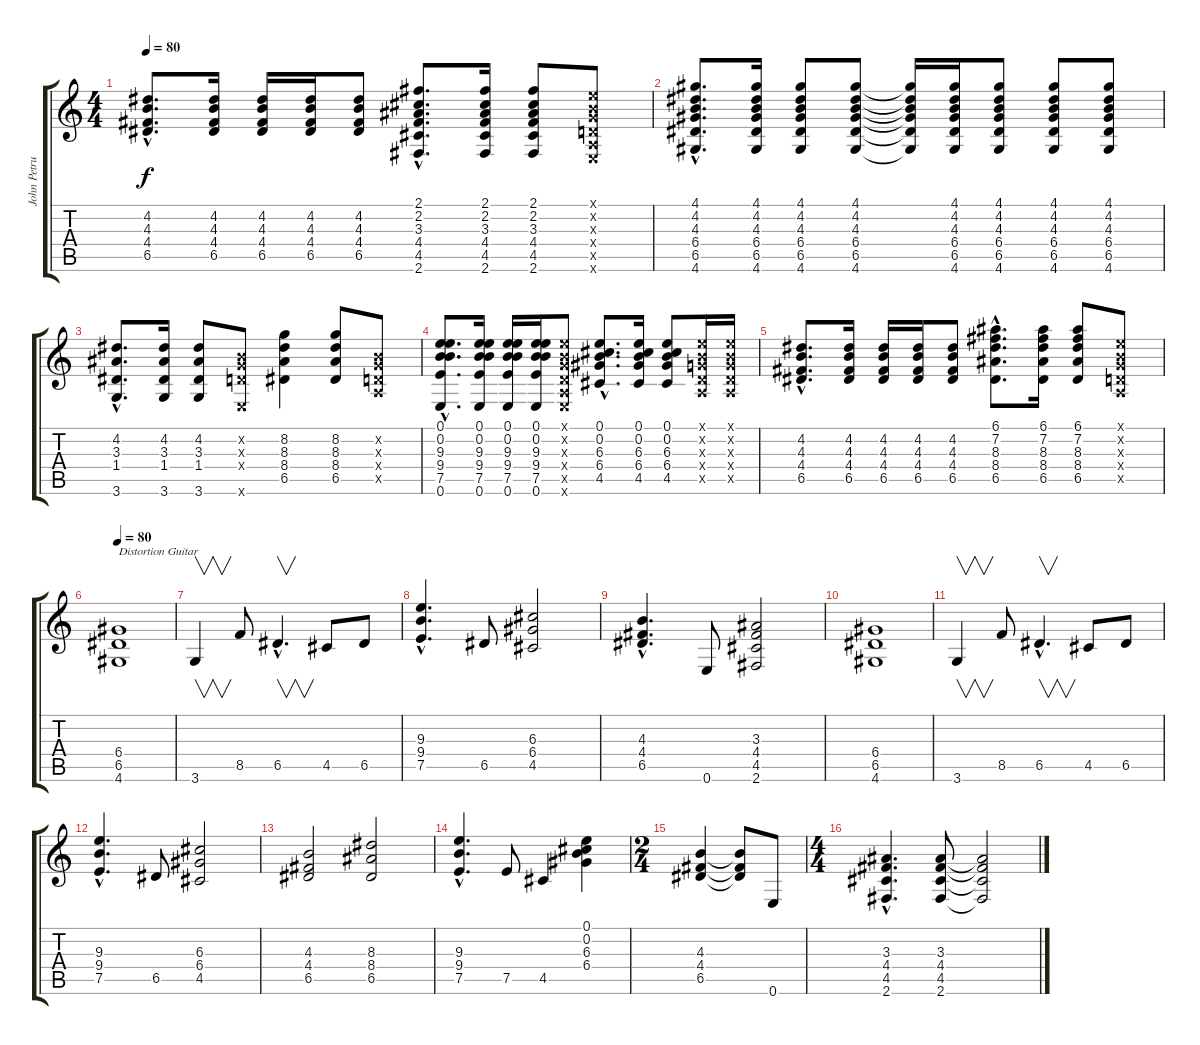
\track ("John Petrucci - 6 Strings Guitar" "John Petru") {instrument acousticguitarsteel}
\staff {score tabs}
\tuning (E4 B3 G3 D3 A2 E2) {hide}
\ts (4 4)
\tempo 80
\clef g2
\ks c
(4.2{hac} 4.3{hac} 4.4{hac} 6.5{hac}).8{d dy f} (4.2 4.3 4.4 6.5).16 (4.2 4.3 4.4 6.5).16 (4.2 4.3 4.4 6.5).16 (4.2 4.3 4.4 6.5).8 (2.1{hac} 2.2{hac} 3.3{hac} 4.4{hac} 4.5{hac} 2.6{hac}).8{d} (2.1 2.2 3.3 4.4 4.5 2.6).16 (2.1 2.2 3.3 4.4 4.5 2.6).8 (0.1{x} 0.2{x} 0.3{x} 0.4{x} 0.5{x} 0.6{x}).8 |
(4.1{hac} 4.2{hac} 4.3{hac} 6.4{hac} 6.5{hac} 4.6{hac}).8{d} (4.1 4.2 4.3 6.4 6.5 4.6).16 (4.1 4.2 4.3 6.4 6.5 4.6).8 (4.1 4.2 4.3 6.4 6.5 4.6).8 (4.1{t} 4.2{t} 4.3{t} 6.4{t} 6.5{t} 4.6{t}).16 (4.1 4.2 4.3 6.4 6.5 4.6).16 (4.1 4.2 4.3 6.4 6.5 4.6).8 (4.1 4.2 4.3 6.4 6.5 4.6).8 (4.1 4.2 4.3 6.4 6.5 4.6).8 |
(4.2{hac} 3.3{hac} 1.4{hac} 3.6{hac}).8{d} (4.2 3.3 1.4 3.6).16 (4.2 3.3 1.4 3.6).8 (0.2{x} 0.3{x} 0.4{x} 0.6{x}).8 (8.2 8.3 8.4 6.5).4 (8.2 8.3 8.4 6.5).8 (0.2{x} 0.3{x} 0.4{x} 0.5{x}).8 |
(0.1{hac} 0.2{hac} 9.3{hac} 9.4{hac} 7.5{hac} 0.6{hac}).8{d} (0.1 0.2 9.3 9.4 7.5 0.6).16 (0.1 0.2 9.3 9.4 7.5 0.6).16 (0.1 0.2 9.3 9.4 7.5 0.6).16 (0.1{x} 0.2{x} 0.3{x} 0.4{x} 0.5{x} 0.6{x}).8 (0.1{hac} 0.2{hac} 6.3{hac} 6.4{hac} 4.5{hac}).8{d} (0.1 0.2 6.3 6.4 4.5).16 (0.1 0.2 6.3 6.4 4.5).8 (0.1{x} 0.2{x} 0.3{x} 0.4{x} 0.5{x}).16 (0.1{x} 0.2{x} 0.3{x} 0.4{x} 0.5{x}).16 |
(4.2{hac} 4.3{hac} 4.4{hac} 6.5{hac}).8{d} (4.2 4.3 4.4 6.5).16 (4.2 4.3 4.4 6.5).16 (4.2 4.3 4.4 6.5).16 (4.2 4.3 4.4 6.5).8 (6.1{hac} 7.2{hac} 8.3{hac} 8.4{hac} 6.5{hac}).8{d} (6.1 7.2 8.3 8.4 6.5).16 (6.1 7.2 8.3 8.4 6.5).8 (0.1{x} 0.2{x} 0.3{x} 0.4{x} 0.5{x}).8 |
\tempo 80
(6.4 6.5 4.6).1{txt "Distortion Guitar" instrument distortionguitar} |
3.6.4{v} 8.5.8 6.5{hac}.4{v d} 4.5.8 6.5.8 |
(9.3{hac} 9.4{hac} 7.5{hac}).4{d} 6.5.8 (6.3 6.4 4.5).2 |
(4.3{hac} 4.4{hac} 6.5{hac}).4{d} 0.6.8 (3.3 4.4 4.5 2.6).2 |
(6.4 6.5 4.6).1 |
3.6.4{v} 8.5.8 6.5{hac}.4{v d} 4.5.8 6.5.8 |
(9.3{hac} 9.4{hac} 7.5{hac}).4{d} 6.5.8 (6.3 6.4 4.5).2 |
(4.3 4.4 6.5).2 (8.3 8.4 6.5).2 |
(9.3{hac} 9.4{hac} 7.5{hac}).4{d} 7.5.8 4.5.4 (0.1 0.2 6.3 6.4).4 |
\ts (2 4)
(4.3 4.4 6.5).4 (4.3{t} 4.4{t} 6.5{t}).8 0.6.8 |
\ts (4 4)
(3.3{hac} 4.4{hac} 4.5{hac} 2.6{hac}).4{d} (3.3 4.4 4.5 2.6).8 (3.3{t} 4.4{t} 4.5{t} 2.6{t}).2
